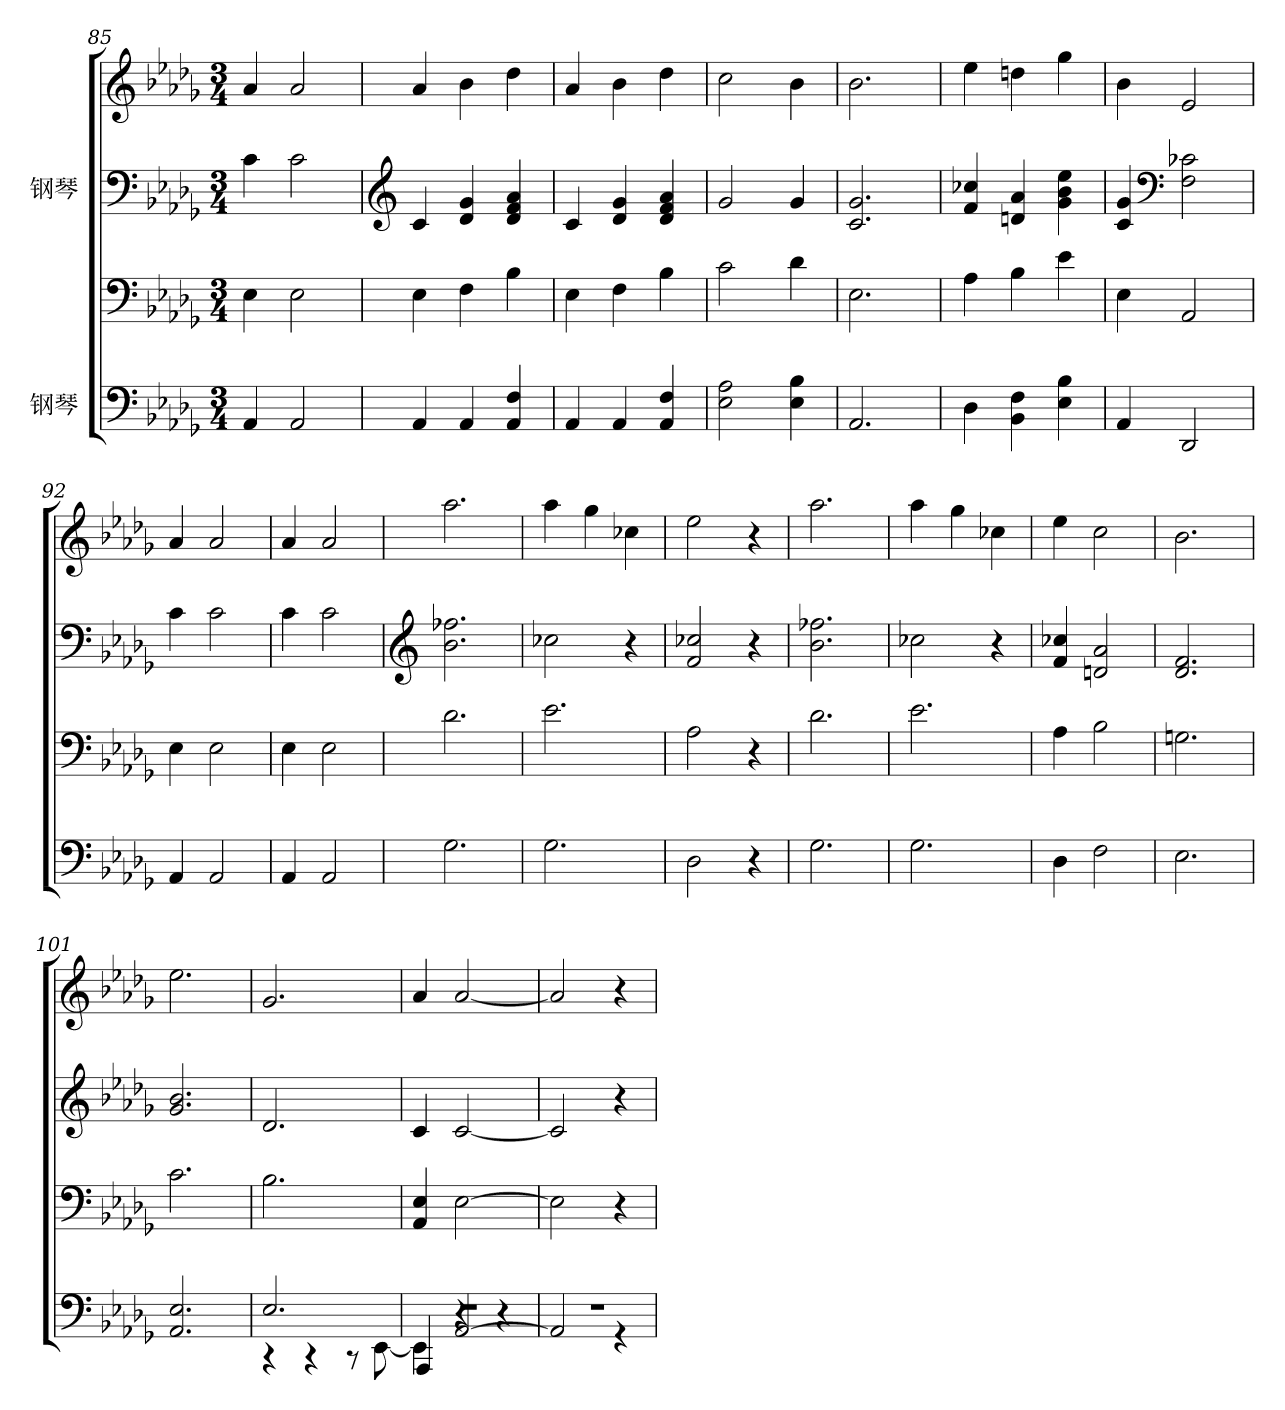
**kern	**kern	**kern	**kern
*part2	*part2	*part1	*part1
*staff4	*staff3	*staff2	*staff1
*I"钢琴	*	*I"钢琴	*
*clefF4	*clefF4	*clefF4	*clefG2
*k[b-e-a-d-g-]	*k[b-e-a-d-g-]	*k[b-e-a-d-g-]	*k[b-e-a-d-g-]
*M3/4	*M3/4	*M3/4	*M3/4
=85	=85	=85	=85
4AA-/	4E-\	4c\	4a-/
2AA-/	2E-\	2c\	2a-/
!!LO:LB:g=z
=86	=86	=86	=86
*	*	*clefG2	*
*	*	*	*MM71
4AA-/	4E-\	4c/	4a-/
4AA-/	4F\	4d-/ 4g-/	4b-\
4AA-/ 4F/	4B-\	4d-/ 4f/ 4a-/	4dd-\
=87	=87	=87	=87
*	*	*	*MM75
4AA-/	4E-\	4c/	4a-/
4AA-/	4F\	4d-/ 4g-/	4b-\
4AA-/ 4F/	4B-\	4d-/ 4f/ 4a-/	4dd-\
=88	=88	=88	=88
*	*	*	*MM69
2E-\ 2A-\	2c\	2g-/	2cc\
4E-\ 4B-\	4d-\	4g-/	4b-\
=89	=89	=89	=89
2.AA-/	2.E-\	2.c/ 2.g-/	2.b-\
=90	=90	=90	=90
*	*	*	*MM67
4D-\	4A-\	4f/ 4cc-X/	4ee-\
4BB-\ 4F\	4B-\	4dn/ 4a-/	4ddn\
4E-\ 4B-\	4e-\	4g-\ 4b-\ 4ee-\	4gg-\
=91	=91	=91	=91
4AA-/	4E-\	4c/ 4g-/	4b-\
*	*	*clefF4	*
2DD-/	2AA-/	2F\ 2c-X\	2e-/
=92	=92	=92	=92
4AA-/	4E-\	4c\	4a-/
2AA-/	2E-\	2c\	2a-/
=93	=93	=93	=93
4AA-/	4E-\	4c\	4a-/
2AA-/	2E-\	2c\	2a-/
=94	=94	=94	=94
*	*	*clefG2	*
2.G-\	2.d-\	2.b-\ 2.ff-X\	2.aa-\
!!LO:LB:g=z
=95	=95	=95	=95
2.G-\	2.e-\	2cc-X\	4aa-\
.	.	.	4gg-\
.	.	4r	4cc-X\
=96	=96	=96	=96
2D-\	2A-\	2f/ 2cc-X/	2ee-\
4r	4r	4r	4r
=97	=97	=97	=97
*	*	*	*MM69
2.G-\	2.d-\	2.b-\ 2.ff-X\	2.aa-\
=98	=98	=98	=98
2.G-\	2.e-\	2cc-X\	4aa-\
.	.	.	4gg-\
.	.	4r	4cc-X\
=99	=99	=99	=99
4D-\	4A-\	4f/ 4cc-X/	4ee-\
2F\	2B-\	2dn/ 2a-/	2cc\
=100	=100	=100	=100
*	*	*	*MM67
2.E-\	2.Gn\	2.d-/ 2.f/	2.b-\
=101	=101	=101	=101
2.AA-/ 2.E-/	2.c\	2.g-/ 2.b-/	2.ee-\
=102	=102	=102	=102
*^	*	*	*
2.E-/	4r	2.B-\	2.d-/	2.g-/
.	4r	.	.	.
.	8r	.	.	.
.	[8EE-\	.	.	.
*v	*v	*	*	*
=103	=103	=103	=103
*	*	*	*MM56
*^	*	*	*
*	*^	*	*	*
2.r	4EE-\]	4AAA-/	4AA-/ 4E-/	4c/	4a-/
*	*	*	*	*	*MM55
.	4r	[2AA-/	[2E-\	[2c/	[2a-/
.	4r	.	.	.	.
*v	*v	*v	*	*	*
=104	=104	=104	=104
*	*	*	*MM53
*^	*	*	*
2.r	2AA-/]	2E-\]	2c/]	2a-/]
*	*	*	*	*MM50
.	4r	4r	4r	4r
*v	*v	*	*	*
=	=	=	=
*-	*-	*-	*-
